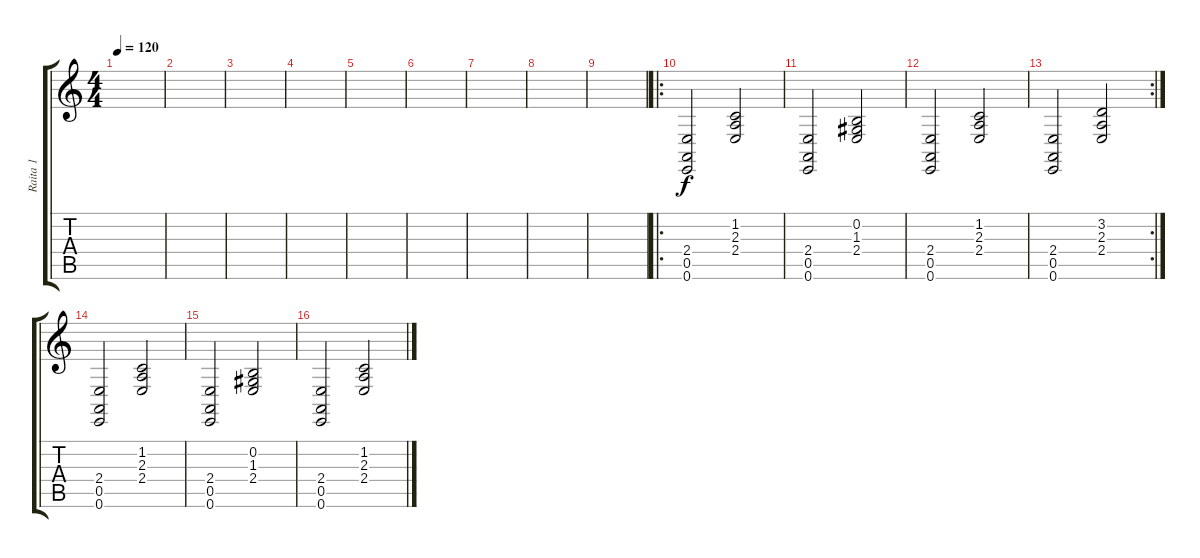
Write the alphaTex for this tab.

\track ("Raita 1" "Raita 1") {instrument acousticgrandpiano}
\staff {score tabs}
\tuning (E4 B3 G3 D3 A2 E2) {hide}
\ts (4 4)
\tempo 120
\clef g2
\ks c
|
|
|
|
|
|
|
|
|
\ro
(2.4 0.5 0.6).2 (1.2 2.3 2.4).2 |
(2.4 0.5 0.6).2 (0.2 1.3 2.4).2 |
(2.4 0.5 0.6).2 (1.2 2.3 2.4).2 |
\rc 2
(2.4 0.5 0.6).2 (3.2 2.3 2.4).2 |
(2.4 0.5 0.6).2 (1.2 2.3 2.4).2 |
(2.4 0.5 0.6).2 (0.2 1.3 2.4).2 |
(2.4 0.5 0.6).2 (1.2 2.3 2.4).2
